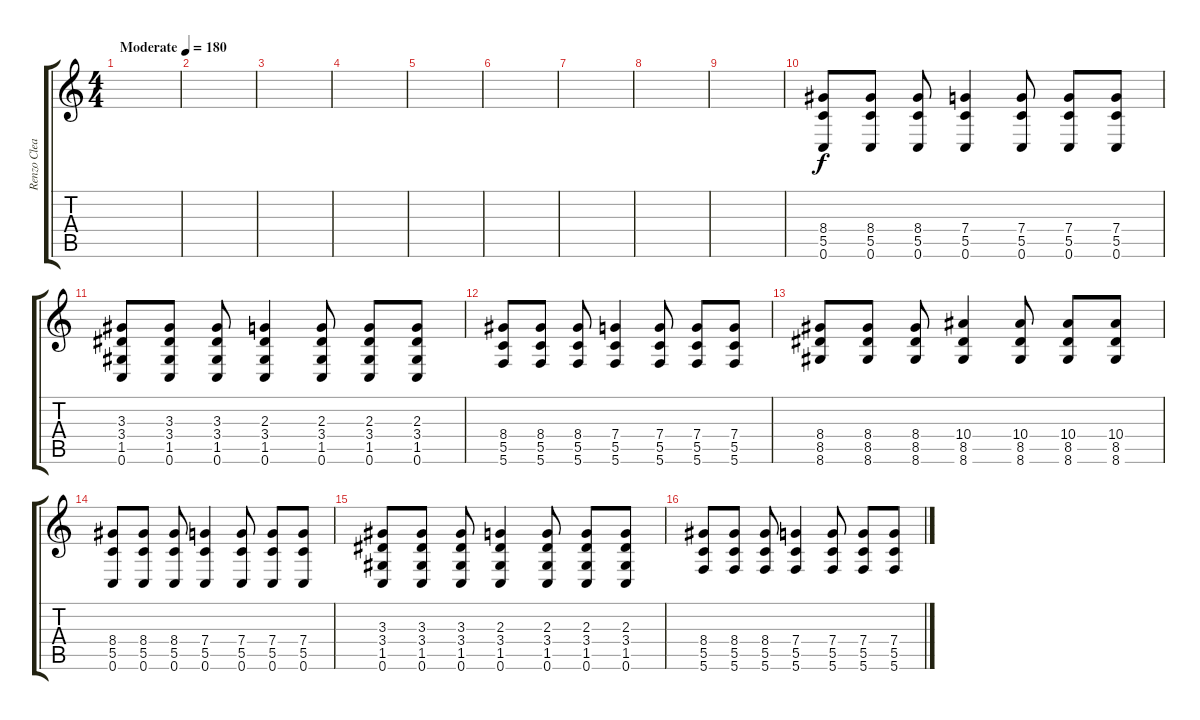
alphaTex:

\track ("Renzo Clean" "Renzo Clea") {instrument electricguitarclean}
\staff {score tabs}
\tuning (D4 A3 F3 C3 G2 C2) {hide}
\ts (4 4)
\tempo (180 "Moderate")
\clef g2
\ks c
|
|
|
|
|
|
|
|
|
(8.4 5.5 0.6).8 (8.4 5.5 0.6).8 (8.4 5.5 0.6).8 (7.4 5.5 0.6).4 (7.4 5.5 0.6).8 (7.4 5.5 0.6).8 (7.4 5.5 0.6).8 |
(3.3 3.4 1.5 0.6).8 (3.3 3.4 1.5 0.6).8 (3.3 3.4 1.5 0.6).8 (2.3 3.4 1.5 0.6).4 (2.3 3.4 1.5 0.6).8 (2.3 3.4 1.5 0.6).8 (2.3 3.4 1.5 0.6).8 |
(8.4 5.5 5.6).8 (8.4 5.5 5.6).8 (8.4 5.5 5.6).8 (7.4 5.5 5.6).4 (7.4 5.5 5.6).8 (7.4 5.5 5.6).8 (7.4 5.5 5.6).8 |
(8.4 8.5 8.6).8 (8.4 8.5 8.6).8 (8.4 8.5 8.6).8 (10.4 8.5 8.6).4 (10.4 8.5 8.6).8 (10.4 8.5 8.6).8 (10.4 8.5 8.6).8 |
(8.4 5.5 0.6).8 (8.4 5.5 0.6).8 (8.4 5.5 0.6).8 (7.4 5.5 0.6).4 (7.4 5.5 0.6).8 (7.4 5.5 0.6).8 (7.4 5.5 0.6).8 |
(3.3 3.4 1.5 0.6).8 (3.3 3.4 1.5 0.6).8 (3.3 3.4 1.5 0.6).8 (2.3 3.4 1.5 0.6).4 (2.3 3.4 1.5 0.6).8 (2.3 3.4 1.5 0.6).8 (2.3 3.4 1.5 0.6).8 |
(8.4 5.5 5.6).8 (8.4 5.5 5.6).8 (8.4 5.5 5.6).8 (7.4 5.5 5.6).4 (7.4 5.5 5.6).8 (7.4 5.5 5.6).8 (7.4 5.5 5.6).8
